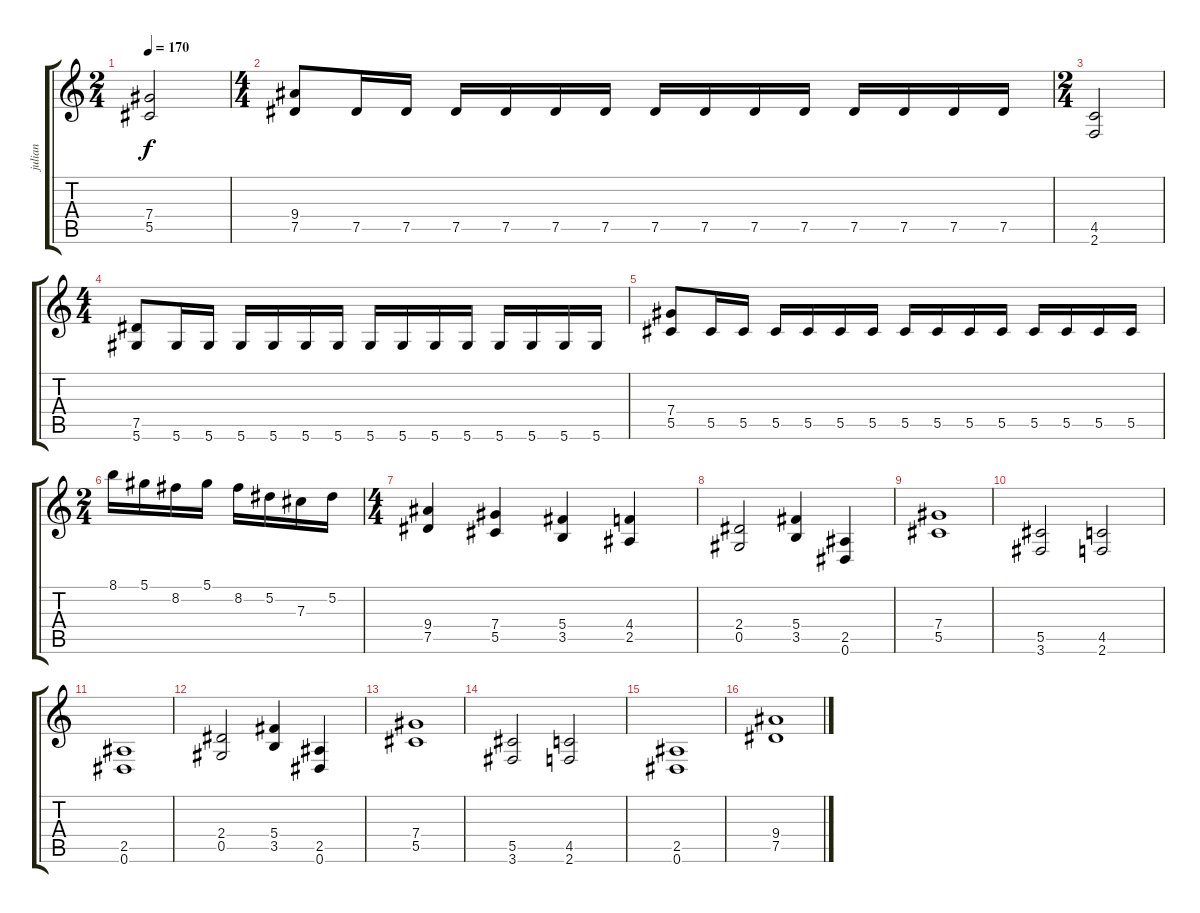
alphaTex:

\track ("julian" "julian") {instrument overdrivenguitar}
\staff {score tabs}
\tuning (Eb4 Bb3 Gb3 Db3 Ab2 Eb2) {hide}
\ts (2 4)
\tempo 170
\clef g2
\ks c
(7.4 5.5).2{dy f} |
\ts (4 4)
(9.4 7.5).8 7.5.16 7.5.16 7.5.16 7.5.16 7.5.16 7.5.16 7.5.16 7.5.16 7.5.16 7.5.16 7.5.16 7.5.16 7.5.16 7.5.16 |
\ts (2 4)
(4.5 2.6).2 |
\ts (4 4)
(7.5 5.6).8 5.6.16 5.6.16 5.6.16 5.6.16 5.6.16 5.6.16 5.6.16 5.6.16 5.6.16 5.6.16 5.6.16 5.6.16 5.6.16 5.6.16 |
(7.4 5.5).8 5.5.16 5.5.16 5.5.16 5.5.16 5.5.16 5.5.16 5.5.16 5.5.16 5.5.16 5.5.16 5.5.16 5.5.16 5.5.16 5.5.16 |
\ts (2 4)
8.1.16 5.1.16 8.2.16 5.1.16 8.2.16 5.2.16 7.3.16 5.2.16 |
\ts (4 4)
(9.4 7.5).4 (7.4 5.5).4 (5.4 3.5).4 (4.4 2.5).4 |
(2.4 0.5).2 (5.4 3.5).4 (2.5 0.6).4 |
(7.4 5.5).1 |
(5.5 3.6).2 (4.5 2.6).2 |
(2.5 0.6).1 |
(2.4 0.5).2 (5.4 3.5).4 (2.5 0.6).4 |
(7.4 5.5).1 |
(5.5 3.6).2 (4.5 2.6).2 |
(2.5 0.6).1 |
(9.4 7.5).1
